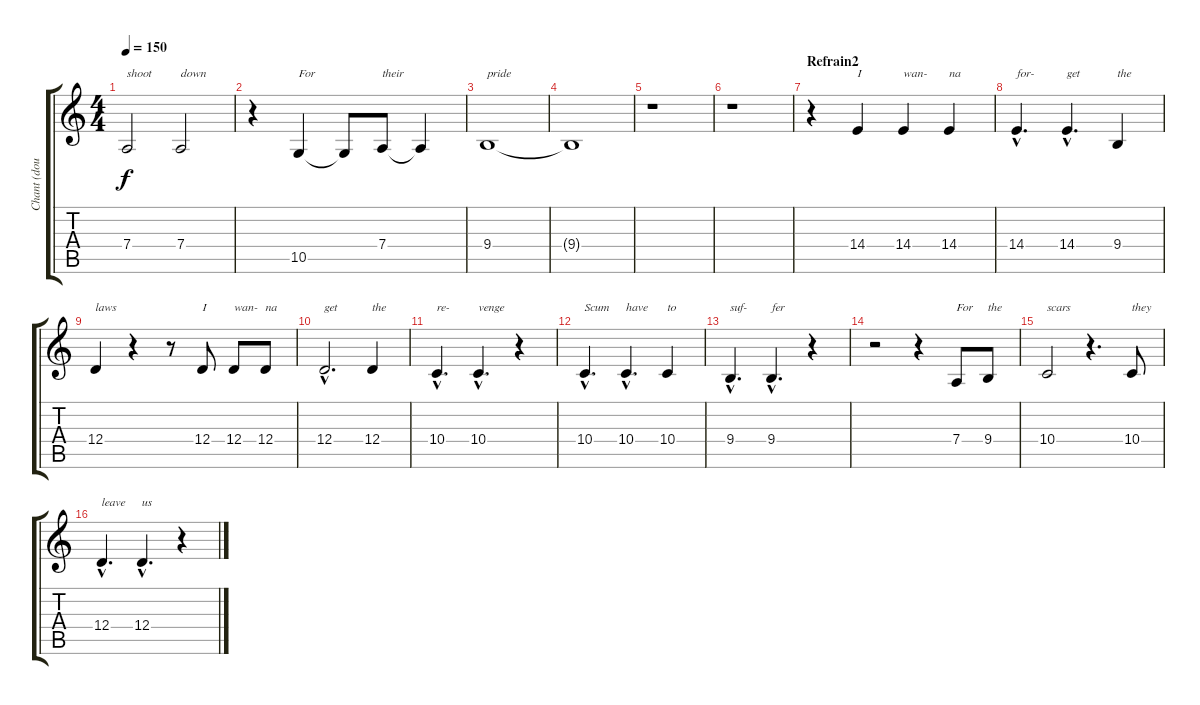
\track ("Chant (doublage)" "Chant (dou") {instrument viola}
\staff {score tabs}
\tuning (E4 B3 G3 D3 A2 E2) {hide}
\ts (4 4)
\tempo 150
\clef g2
\ks c
7.4.2{txt "shoot" dy f} 7.4.2{txt "down"} |
r.4 10.5.4{txt "For"} 10.5{t}.8 7.4.8{txt "their"} 7.4{t}.4 |
9.4.1{txt "pride"} |
9.4{t}.1 |
r.1 |
r.1 |
\section ("" "Refrain2")
r.4 14.4.4{txt "I"} 14.4.4{txt "wan-"} 14.4.4{txt "na"} |
14.4{hac}.4{d txt "for-"} 14.4{hac}.4{d txt "get"} 9.4.4{txt "the"} |
12.4.4{txt "laws"} r.4 r.8 12.4.8{txt "I"} 12.4.8{txt "wan-"} 12.4.8{txt "na"} |
12.4{hac}.2{d txt "get"} 12.4.4{txt "the"} |
10.4{hac}.4{d txt "re-"} 10.4{hac}.4{d txt "venge"} r.4 |
10.4{hac}.4{d txt "Scum"} 10.4{hac}.4{d txt "have"} 10.4.4{txt "to"} |
9.4{hac}.4{d txt "suf-"} 9.4{hac}.4{d txt "fer"} r.4 |
r.2 r.4 7.4.8{txt "For"} 9.4.8{txt "the"} |
10.4.2{txt "scars"} r.4{d} 10.4.8{txt "they"} |
12.4{hac}.4{d txt "leave"} 12.4{hac}.4{d txt "us"} r.4
